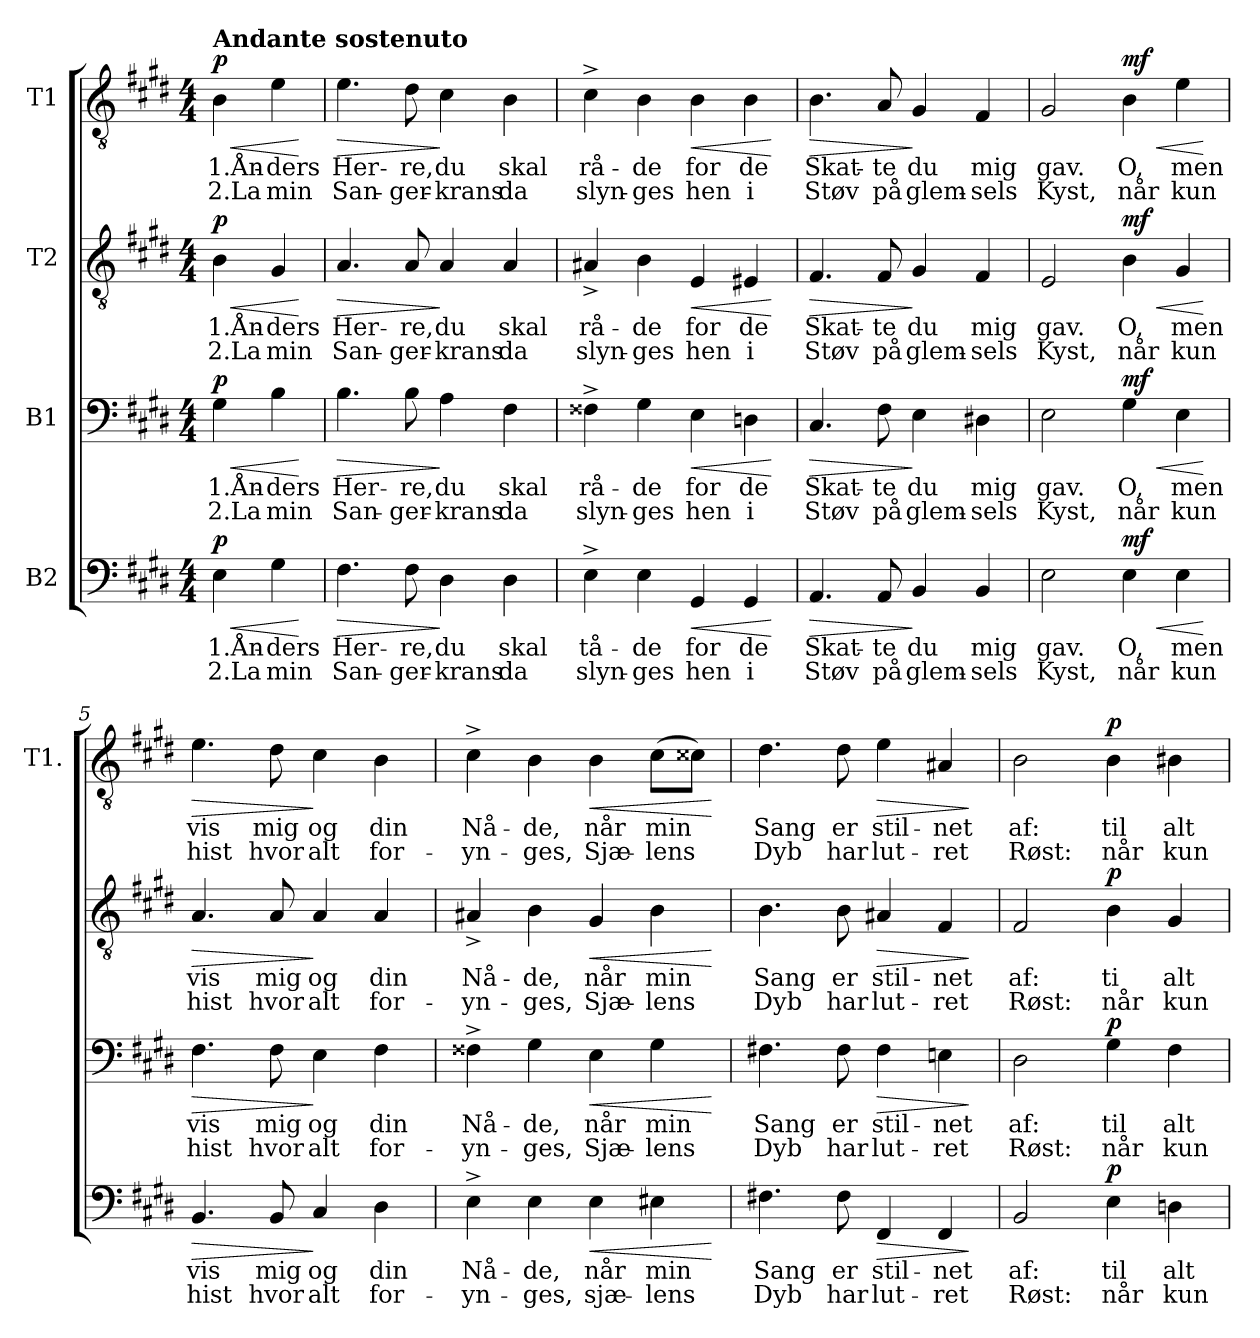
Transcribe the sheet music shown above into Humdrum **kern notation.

**kern	**text	**text	**dynam	**kern	**text	**text	**dynam	**kern	**text	**text	**dynam	**kern	**text	**text	**dynam
*part4	*part4	*part4	*part4	*part3	*part3	*part3	*part3	*part2	*part2	*part2	*part2	*part1	*part1	*part1	*part1
*staff4	*staff4	*staff4	*staff4	*staff3	*staff3	*staff3	*staff3	*staff2	*staff2	*staff2	*staff2	*staff1	*staff1	*staff1	*staff1
*I"B2	*	*	*	*I"B1	*	*	*	*I"T2	*	*	*	*I"T1	*	*	*
*	*	*	*	*	*	*	*	*	*	*	*	*I'T1.	*	*	*
*clefF4	*	*	*	*clefF4	*	*	*	*clefGv2	*	*	*	*clefGv2	*	*	*
*k[f#c#g#d#]	*	*	*	*k[f#c#g#d#]	*	*	*	*k[f#c#g#d#]	*	*	*	*k[f#c#g#d#]	*	*	*
*M4/4	*	*	*	*M4/4	*	*	*	*M4/4	*	*	*	*M4/4	*	*	*
*MM84	*	*	*	*MM84	*	*	*	*MM84	*	*	*	*MM84	*	*	*
=	=	=	=	=	=	=	=	=	=	=	=	=	=	=	=
!	!	!	!	!	!	!	!	!	!	!	!	!LO:TX:a:B:t=Andante sostenuto	!	!	!
!	!LO:LY:b	!LO:LY:b	!LO:HP:b	!	!LO:LY:b	!LO:LY:b	!LO:HP:b	!	!LO:LY:b	!LO:LY:b	!LO:HP:b	!	!LO:LY:b	!LO:LY:b	!LO:HP:b
!	!	!	!LO:DY:n=1:a	!	!	!	!LO:DY:n=1:a	!	!	!	!LO:DY:n=1:a	!	!	!	!LO:DY:n=1:a
4E\	1.Ån-	2.La	< p	4G#\	1.Ån-	2.La	< p	4B\	1.Ån-	2.La	< p	4B\	1.Ån-	2.La	< p
!	!LO:LY:b	!LO:LY:b	!	!	!LO:LY:b	!LO:LY:b	!	!	!LO:LY:b	!LO:LY:b	!	!	!LO:LY:b	!LO:LY:b	!
4G#\	-ders	min	.	4B\	-ders	min	.	4G#/	-ders	min	.	4e\	-ders	min	.
.	.	.	[	.	.	.	[	.	.	.	[	.	.	.	[
=1	=1	=1	=1	=1	=1	=1	=1	=1	=1	=1	=1	=1	=1	=1	=1
!	!LO:LY:b	!LO:LY:b	!LO:HP:b	!	!LO:LY:b	!LO:LY:b	!LO:HP:b	!	!LO:LY:b	!LO:LY:b	!LO:HP:b	!	!LO:LY:b	!LO:LY:b	!LO:HP:b
4.F#\	Her-	San-	>	4.B\	Her-	San-	>	4.A/	Her-	San-	>	4.e\	Her-	San-	>
!	!LO:LY:b	!LO:LY:b	!	!	!LO:LY:b	!LO:LY:b	!	!	!LO:LY:b	!LO:LY:b	!	!	!LO:LY:b	!LO:LY:b	!
8F#\	-re,	-ger-	.	8B\	-re,	-ger-	.	8A/	-re,	-ger-	.	8d#\	-re,	-ger-	.
!	!LO:LY:b	!LO:LY:b	!	!	!LO:LY:b	!LO:LY:b	!	!	!LO:LY:b	!LO:LY:b	!	!	!LO:LY:b	!LO:LY:b	!
4D#\	du	-krans	]	4A\	du	-krans	]	4A/	du	-krans	]	4c#\	du	-krans	]
!	!LO:LY:b	!LO:LY:b	!	!	!LO:LY:b	!LO:LY:b	!	!	!LO:LY:b	!LO:LY:b	!	!	!LO:LY:b	!LO:LY:b	!
4D#\	skal	da	.	4F#\	skal	da	.	4A/	skal	da	.	4B\	skal	da	.
=2	=2	=2	=2	=2	=2	=2	=2	=2	=2	=2	=2	=2	=2	=2	=2
!	!LO:LY:b	!LO:LY:b	!	!	!LO:LY:b	!LO:LY:b	!	!	!LO:LY:b	!LO:LY:b	!	!	!LO:LY:b	!LO:LY:b	!
4E^\	tå-	slyn-	.	4F##X^\	rå-	slyn-	.	4A#X^/	rå-	slyn-	.	4c#^\	rå-	slyn-	.
!	!LO:LY:b	!LO:LY:b	!	!	!LO:LY:b	!LO:LY:b	!	!	!LO:LY:b	!LO:LY:b	!	!	!LO:LY:b	!LO:LY:b	!
4E\	-de	-ges	.	4G#\	-de	-ges	.	4B\	-de	-ges	.	4B\	-de	-ges	.
!	!LO:LY:b	!LO:LY:b	!LO:HP:b	!	!LO:LY:b	!LO:LY:b	!LO:HP:b	!	!LO:LY:b	!LO:LY:b	!LO:HP:b	!	!LO:LY:b	!LO:LY:b	!LO:HP:b
4GG#/	for	hen	<	4E\	for	hen	<	4E/	for	hen	<	4B\	for	hen	<
!	!LO:LY:b	!LO:LY:b	!	!	!LO:LY:b	!LO:LY:b	!	!	!LO:LY:b	!LO:LY:b	!	!	!LO:LY:b	!LO:LY:b	!
4GG#/	de	i	.	4Dn\	de	i	.	4E#X/	de	i	.	4B\	de	i	.
.	.	.	[	.	.	.	[	.	.	.	[	.	.	.	[
=3	=3	=3	=3	=3	=3	=3	=3	=3	=3	=3	=3	=3	=3	=3	=3
!	!LO:LY:b	!LO:LY:b	!LO:HP:b	!	!LO:LY:b	!LO:LY:b	!LO:HP:b	!	!LO:LY:b	!LO:LY:b	!LO:HP:b	!	!LO:LY:b	!LO:LY:b	!LO:HP:b
4.AA/	Skat-	Støv	>	4.C#/	Skat-	Støv	>	4.F#/	Skat-	Støv	>	4.B\	Skat-	Støv	>
!	!LO:LY:b	!LO:LY:b	!	!	!LO:LY:b	!LO:LY:b	!	!	!LO:LY:b	!LO:LY:b	!	!	!LO:LY:b	!LO:LY:b	!
8AA/	-te	på	.	8F#\	-te	på	.	8F#/	-te	på	.	8A/	-te	på	.
!	!LO:LY:b	!LO:LY:b	!	!	!LO:LY:b	!LO:LY:b	!	!	!LO:LY:b	!LO:LY:b	!	!	!LO:LY:b	!LO:LY:b	!
4BB/	du	glem-	]	4E\	du	glem-	]	4G#/	du	glem-	]	4G#/	du	glem-	]
!	!LO:LY:b	!LO:LY:b	!	!	!LO:LY:b	!LO:LY:b	!	!	!LO:LY:b	!LO:LY:b	!	!	!LO:LY:b	!LO:LY:b	!
4BB/	mig	-sels	.	4D#X\	mig	-sels	.	4F#/	mig	-sels	.	4F#/	mig	-sels	.
=4	=4	=4	=4	=4	=4	=4	=4	=4	=4	=4	=4	=4	=4	=4	=4
!	!LO:LY:b	!LO:LY:b	!	!	!LO:LY:b	!LO:LY:b	!	!	!LO:LY:b	!LO:LY:b	!	!	!LO:LY:b	!LO:LY:b	!
2E\	gav.	Kyst,	.	2E\	gav.	Kyst,	.	2E/	gav.	Kyst,	.	2G#/	gav.	Kyst,	.
!	!LO:LY:b	!LO:LY:b	!LO:HP:b	!	!LO:LY:b	!LO:LY:b	!LO:HP:b	!	!LO:LY:b	!LO:LY:b	!LO:HP:b	!	!LO:LY:b	!LO:LY:b	!LO:HP:b
!	!	!	!LO:DY:n=1:a	!	!	!	!LO:DY:n=1:a	!	!	!	!LO:DY:n=1:a	!	!	!	!LO:DY:n=1:a
4E\	O,	når	< mf	4G#\	O,	når	< mf	4B\	O,	når	< mf	4B\	O,	når	< mf
!	!LO:LY:b	!LO:LY:b	!	!	!LO:LY:b	!LO:LY:b	!	!	!LO:LY:b	!LO:LY:b	!	!	!LO:LY:b	!LO:LY:b	!
4E\	men	kun	.	4E\	men	kun	.	4G#/	men	kun	.	4e\	men	kun	.
.	.	.	[	.	.	.	[	.	.	.	[	.	.	.	[
=5	=5	=5	=5	=5	=5	=5	=5	=5	=5	=5	=5	=5	=5	=5	=5
!	!LO:LY:b	!LO:LY:b	!LO:HP:b	!	!LO:LY:b	!LO:LY:b	!LO:HP:b	!	!LO:LY:b	!LO:LY:b	!LO:HP:b	!	!LO:LY:b	!LO:LY:b	!LO:HP:b
4.BB/	vis	hist	>	4.F#\	vis	hist	>	4.A/	vis	hist	>	4.e\	vis	hist	>
!	!LO:LY:b	!LO:LY:b	!	!	!LO:LY:b	!LO:LY:b	!	!	!LO:LY:b	!LO:LY:b	!	!	!LO:LY:b	!LO:LY:b	!
8BB/	mig	hvor	.	8F#\	mig	hvor	.	8A/	mig	hvor	.	8d#\	mig	hvor	.
!	!LO:LY:b	!LO:LY:b	!	!	!LO:LY:b	!LO:LY:b	!	!	!LO:LY:b	!LO:LY:b	!	!	!LO:LY:b	!LO:LY:b	!
4C#/	og	alt	]	4E\	og	alt	]	4A/	og	alt	]	4c#\	og	alt	]
!	!LO:LY:b	!LO:LY:b	!	!	!LO:LY:b	!LO:LY:b	!	!	!LO:LY:b	!LO:LY:b	!	!	!LO:LY:b	!LO:LY:b	!
4D#\	din	for-	.	4F#\	din	for-	.	4A/	din	for-	.	4B\	din	for-	.
=6	=6	=6	=6	=6	=6	=6	=6	=6	=6	=6	=6	=6	=6	=6	=6
!	!LO:LY:b	!LO:LY:b	!	!	!LO:LY:b	!LO:LY:b	!	!	!LO:LY:b	!LO:LY:b	!	!	!LO:LY:b	!LO:LY:b	!
4E^\	Nå-	-yn-	.	4F##X^\	Nå-	-yn-	.	4A#X^/	Nå-	-yn-	.	4c#^\	Nå-	-yn-	.
!	!LO:LY:b	!LO:LY:b	!	!	!LO:LY:b	!LO:LY:b	!	!	!LO:LY:b	!LO:LY:b	!	!	!LO:LY:b	!LO:LY:b	!
4E\	-de,	-ges,	.	4G#\	-de,	-ges,	.	4B\	-de,	-ges,	.	4B\	-de,	-ges,	.
!	!LO:LY:b	!LO:LY:b	!LO:HP:b	!	!LO:LY:b	!LO:LY:b	!LO:HP:b	!	!LO:LY:b	!LO:LY:b	!LO:HP:b	!	!LO:LY:b	!LO:LY:b	!LO:HP:b
4E\	når	sjæ-	<	4E\	når	Sjæ-	<	4G#/	når	Sjæ-	<	4B\	når	Sjæ-	<
!	!LO:LY:b	!LO:LY:b	!	!	!LO:LY:b	!LO:LY:b	!	!	!LO:LY:b	!LO:LY:b	!	!	!LO:LY:b	!LO:LY:b	!
4E#X\	min	-lens	.	4G#\	min	-lens	.	4B\	min	-lens	.	(>8c#\L	min	-lens	.
.	.	.	.	.	.	.	.	.	.	.	.	8c##X\J)	.	.	.
.	.	.	[	.	.	.	[	.	.	.	[	.	.	.	[
=7	=7	=7	=7	=7	=7	=7	=7	=7	=7	=7	=7	=7	=7	=7	=7
!	!LO:LY:b	!LO:LY:b	!	!	!LO:LY:b	!LO:LY:b	!	!	!LO:LY:b	!LO:LY:b	!	!	!LO:LY:b	!LO:LY:b	!
4.F#X\	Sang	Dyb	.	4.F#X\	Sang	Dyb	.	4.B\	Sang	Dyb	.	4.d#\	Sang	Dyb	.
!	!LO:LY:b	!LO:LY:b	!	!	!LO:LY:b	!LO:LY:b	!	!	!LO:LY:b	!LO:LY:b	!	!	!LO:LY:b	!LO:LY:b	!
8F#\	er	har	.	8F#\	er	har	.	8B\	er	har	.	8d#\	er	har	.
!	!LO:LY:b	!LO:LY:b	!LO:HP:b	!	!LO:LY:b	!LO:LY:b	!LO:HP:b	!	!LO:LY:b	!LO:LY:b	!LO:HP:b	!	!LO:LY:b	!LO:LY:b	!LO:HP:b
4FF#/	stil-	lut-	>	4F#\	stil-	lut-	>	4A#X/	stil-	lut-	>	4e\	stil-	lut-	>
!	!LO:LY:b	!LO:LY:b	!	!	!LO:LY:b	!LO:LY:b	!	!	!LO:LY:b	!LO:LY:b	!	!	!LO:LY:b	!LO:LY:b	!
4FF#/	-net	-ret	.	4En\	-net	-ret	.	4F#/	-net	-ret	.	4A#X/	-net	-ret	.
.	.	.	]	.	.	.	]	.	.	.	]	.	.	.	]
!!LO:LB:g=z
=8	=8	=8	=8	=8	=8	=8	=8	=8	=8	=8	=8	=8	=8	=8	=8
!	!LO:LY:b	!LO:LY:b	!	!	!LO:LY:b	!LO:LY:b	!	!	!LO:LY:b	!LO:LY:b	!	!	!LO:LY:b	!LO:LY:b	!
2BB/	af:	Røst:	.	2D#\	af:	Røst:	.	2F#/	af:	Røst:	.	2B\	af:	Røst:	.
!	!LO:LY:b	!LO:LY:b	!LO:DY:a	!	!LO:LY:b	!LO:LY:b	!LO:DY:a	!	!LO:LY:b	!LO:LY:b	!LO:DY:a	!	!LO:LY:b	!LO:LY:b	!LO:DY:a
4E\	til	når	p	4G#\	til	når	p	4B\	ti	når	p	4B\	til	når	p
!	!LO:LY:b	!LO:LY:b	!	!	!LO:LY:b	!LO:LY:b	!	!	!LO:LY:b	!LO:LY:b	!	!	!LO:LY:b	!LO:LY:b	!
4Dn\	alt	kun	.	4F#\	alt	kun	.	4G#/	alt	kun	.	4B#X\	alt	kun	.
=	=	=	=	=	=	=	=	=	=	=	=	=	=	=	=
*-	*-	*-	*-	*-	*-	*-	*-	*-	*-	*-	*-	*-	*-	*-	*-
